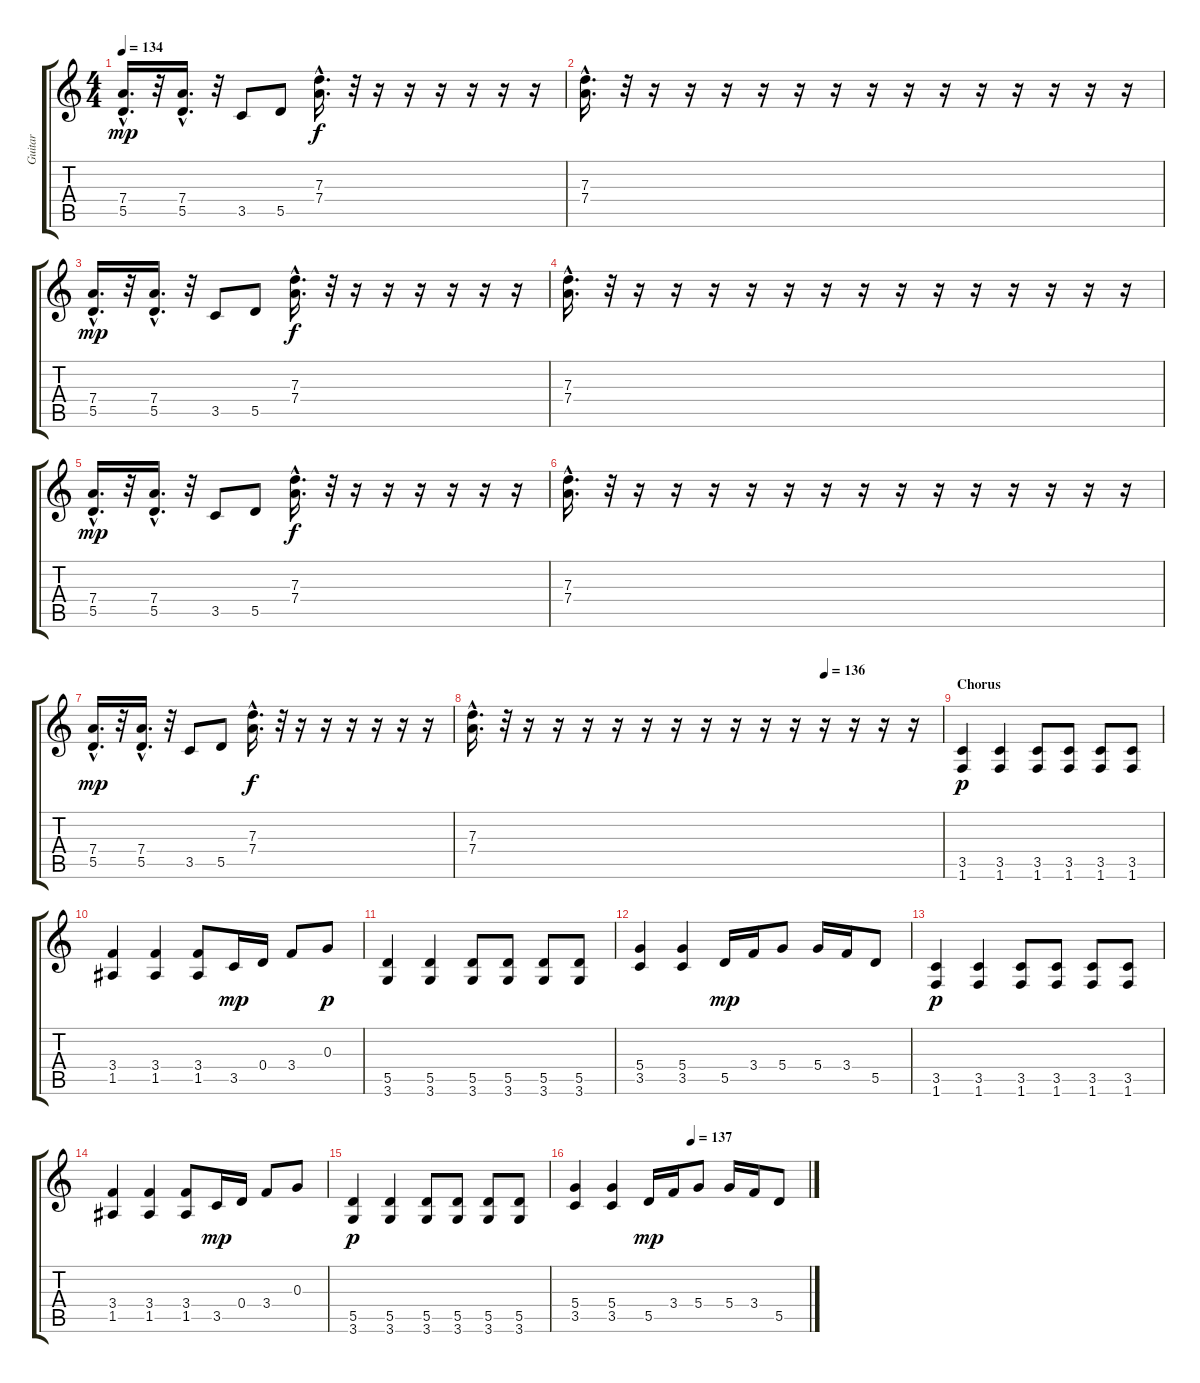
\track ("Guitar" "Guitar") {instrument distortionguitar}
\staff {score tabs}
\tuning (E4 B3 G3 D3 A2 E2) {hide}
\ts (4 4)
\tempo 134
\clef g2
\ks c
(7.4{hac} 5.5{hac}).16{d dy mp} r.32 (7.4{hac} 5.5{hac}).16{d} r.32 3.5.8 5.5.8 (7.3{hac} 7.4{hac}).16{d dy f} r.32 r.16 r.16 r.16 r.16 r.16 r.16 |
(7.3{hac} 7.4{hac}).16{d} r.32 r.16 r.16 r.16 r.16 r.16 r.16 r.16 r.16 r.16 r.16 r.16 r.16 r.16 r.16 |
(7.4{hac} 5.5{hac}).16{d dy mp} r.32 (7.4{hac} 5.5{hac}).16{d} r.32 3.5.8 5.5.8 (7.3{hac} 7.4{hac}).16{d dy f} r.32 r.16 r.16 r.16 r.16 r.16 r.16 |
(7.3{hac} 7.4{hac}).16{d} r.32 r.16 r.16 r.16 r.16 r.16 r.16 r.16 r.16 r.16 r.16 r.16 r.16 r.16 r.16 |
(7.4{hac} 5.5{hac}).16{d dy mp} r.32 (7.4{hac} 5.5{hac}).16{d} r.32 3.5.8 5.5.8 (7.3{hac} 7.4{hac}).16{d dy f} r.32 r.16 r.16 r.16 r.16 r.16 r.16 |
(7.3{hac} 7.4{hac}).16{d} r.32 r.16 r.16 r.16 r.16 r.16 r.16 r.16 r.16 r.16 r.16 r.16 r.16 r.16 r.16 |
(7.4{hac} 5.5{hac}).16{d dy mp} r.32 (7.4{hac} 5.5{hac}).16{d} r.32 3.5.8 5.5.8 (7.3{hac} 7.4{hac}).16{d dy f} r.32 r.16 r.16 r.16 r.16 r.16 r.16 |
\tempo (136 0.75)
(7.3{hac} 7.4{hac}).16{d} r.32 r.16 r.16 r.16 r.16 r.16 r.16 r.16 r.16 r.16 r.16 r.16 r.16 r.16 r.16 |
\section ("" "Chorus")
(3.5 1.6).4{dy p} (3.5 1.6).4 (3.5 1.6).8 (3.5 1.6).8 (3.5 1.6).8 (3.5 1.6).8 |
(3.4 1.5).4 (3.4 1.5).4 (3.4 1.5).8 3.5.16{dy mp} 0.4.16 3.4.8 0.3.8{dy p} |
(5.5 3.6).4 (5.5 3.6).4 (5.5 3.6).8 (5.5 3.6).8 (5.5 3.6).8 (5.5 3.6).8 |
(5.4 3.5).4 (5.4 3.5).4 5.5.16{dy mp} 3.4.16 5.4.8 5.4.16 3.4.16 5.5.8 |
(3.5 1.6).4{dy p} (3.5 1.6).4 (3.5 1.6).8 (3.5 1.6).8 (3.5 1.6).8 (3.5 1.6).8 |
(3.4 1.5).4 (3.4 1.5).4 (3.4 1.5).8 3.5.16{dy mp} 0.4.16 3.4.8 0.3.8 |
(5.5 3.6).4{dy p} (5.5 3.6).4 (5.5 3.6).8 (5.5 3.6).8 (5.5 3.6).8 (5.5 3.6).8 |
\tempo (137 0.5)
(5.4 3.5).4 (5.4 3.5).4 5.5.16{dy mp} 3.4.16 5.4.8 5.4.16 3.4.16 5.5.8
